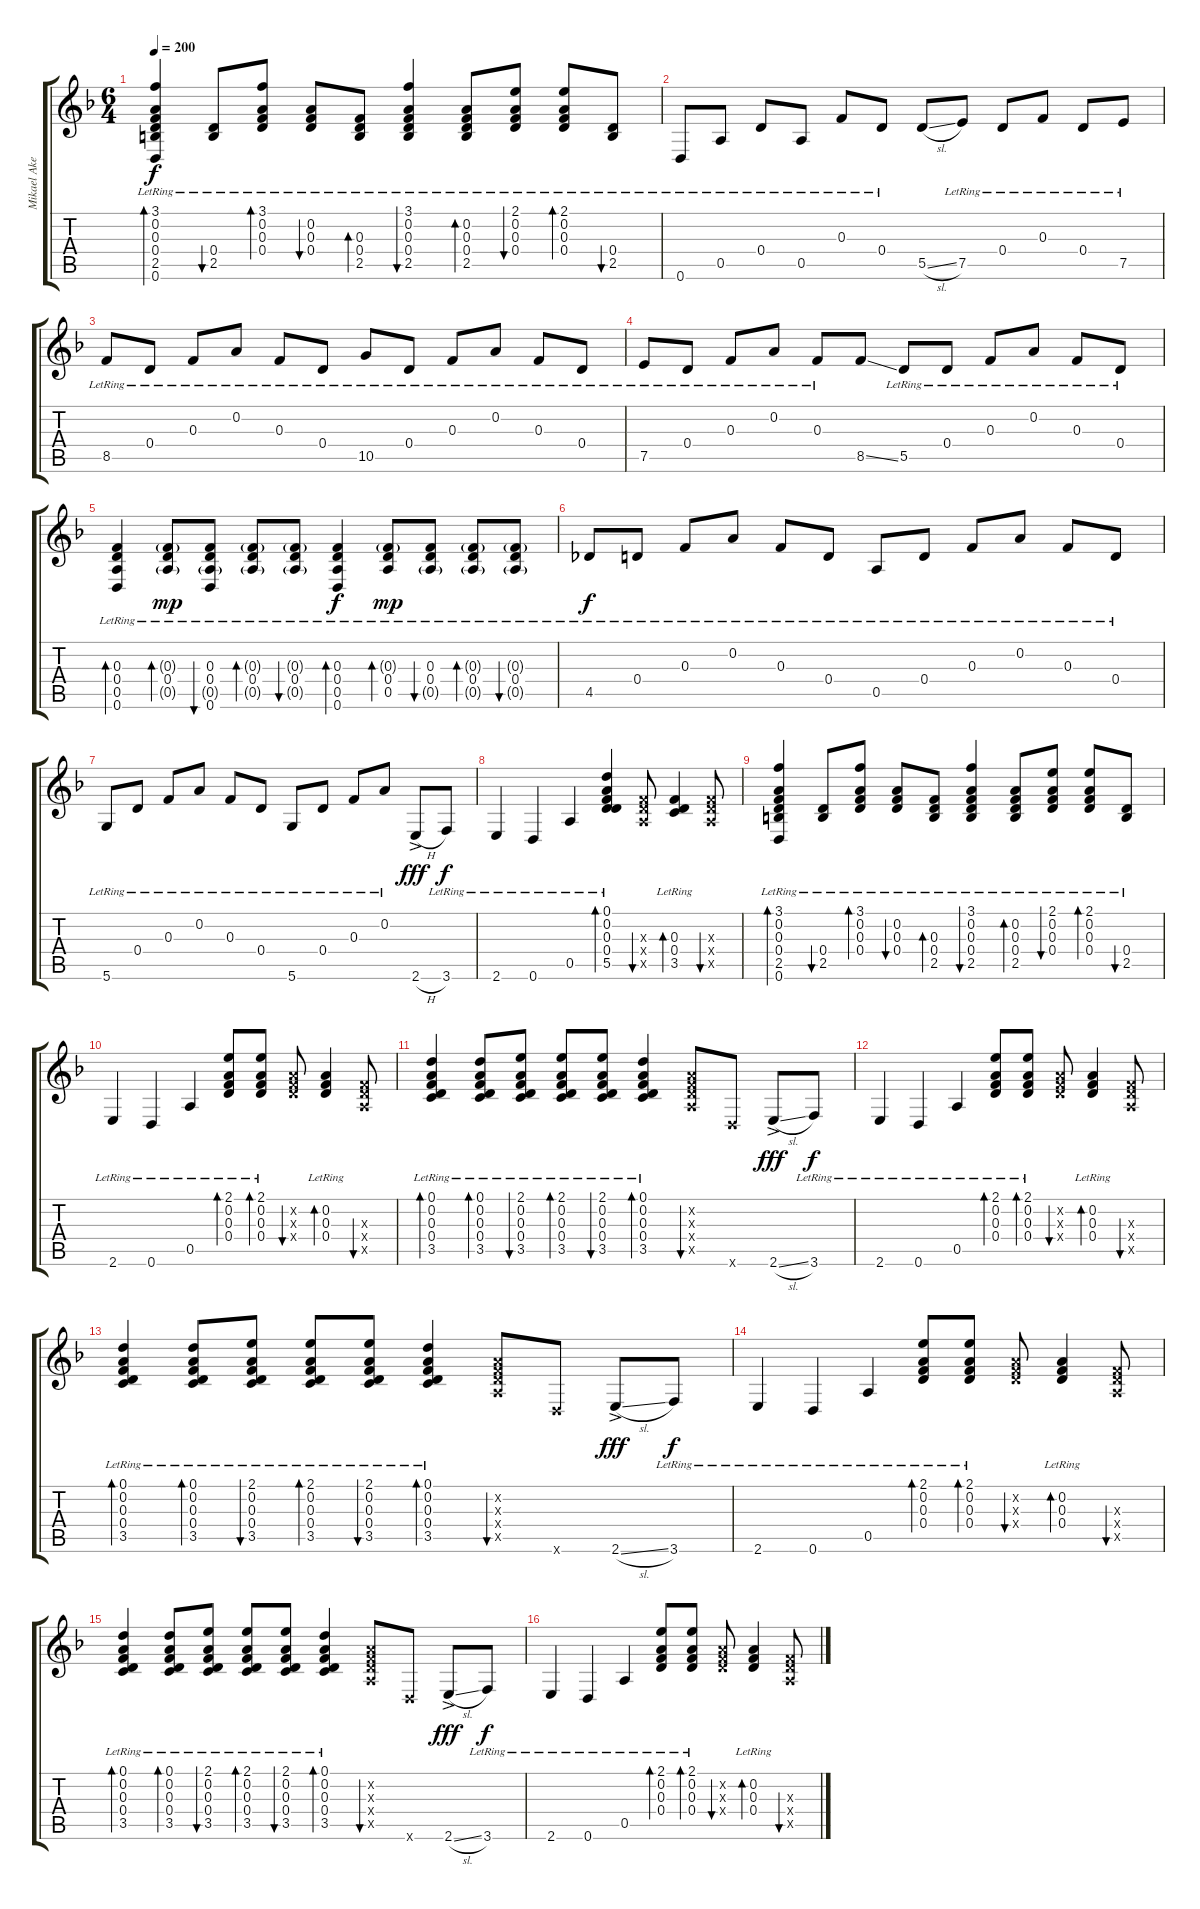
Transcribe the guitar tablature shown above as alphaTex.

\track ("Mikael Akerfeldt (Acoustic)" "Mikael Ake") {instrument acousticguitarsteel}
\staff {score tabs}
\tuning (D4 A3 F3 D3 A2 D2) {hide}
\ts (6 4)
\tempo 200
\clef g2
\ks f
(3.1{lr} 0.2{lr} 0.3{lr} 0.4{lr} 2.5{lr} 0.6{lr}).4{bd 120 dy f} (0.4{lr} 2.5{lr}).8{bu 120} (3.1{lr} 0.2{lr} 0.3{lr} 0.4{lr}).8{bd 120} (0.2{lr} 0.3{lr} 0.4{lr}).8{bu 120} (0.3{lr} 0.4{lr} 2.5{lr}).8{bd 120} (3.1{lr} 0.2{lr} 0.3{lr} 0.4{lr} 2.5{lr}).4{bu 120} (0.2{lr} 0.3{lr} 0.4{lr} 2.5{lr}).8{bd 120} (2.1{lr} 0.2{lr} 0.3{lr} 0.4{lr}).8{bu 120} (2.1{lr} 0.2{lr} 0.3{lr} 0.4{lr}).8{bd 120} (0.4{lr} 2.5{lr}).8{bu 120} |
0.6{lr}.8 0.5{lr}.8 0.4{lr}.8 0.5{lr}.8 0.3{lr}.8 0.4{lr}.8 5.5{sl}.8 7.5{lr}.8 0.4{lr}.8 0.3{lr}.8 0.4{lr}.8 7.5{lr}.8 |
8.5{lr}.8 0.4{lr}.8 0.3{lr}.8 0.2{lr}.8 0.3{lr}.8 0.4{lr}.8 10.5{lr}.8 0.4{lr}.8 0.3{lr}.8 0.2{lr}.8 0.3{lr}.8 0.4{lr}.8 |
7.5{lr}.8 0.4{lr}.8 0.3{lr}.8 0.2{lr}.8 0.3{lr}.8 8.5{ss}.8 5.5{lr}.8 0.4{lr}.8 0.3{lr}.8 0.2{lr}.8 0.3{lr}.8 0.4{lr}.8 |
(0.3{lr} 0.4{lr} 0.5{lr} 0.6{lr}).4{bd 120} (0.3{g lr} 0.4{lr} 0.5{g lr}).8{bd 120 dy mp} (0.3{lr} 0.4{lr} 0.5{g lr} 0.6{lr}).8{bu 120} (0.3{g lr} 0.4{lr} 0.5{g lr}).8{bd 120} (0.3{g lr} 0.4{lr} 0.5{g lr}).8{bu 120} (0.3{lr} 0.4{lr} 0.5{lr} 0.6{lr}).4{bd 120 dy f} (0.3{g lr} 0.4{lr} 0.5{lr}).8{bd 120 dy mp} (0.3{lr} 0.4{lr} 0.5{g lr}).8{bu 120} (0.3{g lr} 0.4{lr} 0.5{g lr}).8{bd 120} (0.3{g lr} 0.4{lr} 0.5{g lr}).8{bu 120} |
4.5{lr}.8{dy f} 0.4{lr}.8 0.3{lr}.8 0.2{lr}.8 0.3{lr}.8 0.4{lr}.8 0.5{lr}.8 0.4{lr}.8 0.3{lr}.8 0.2{lr}.8 0.3{lr}.8 0.4{lr}.8 |
5.6{lr}.8 0.4{lr}.8 0.3{lr}.8 0.2{lr}.8 0.3{lr}.8 0.4{lr}.8 5.6{lr}.8 0.4{lr}.8 0.3{lr}.8 0.2{lr}.8 2.6{h ac}.8{dy fff} 3.6{lr}.8{dy f} |
2.6{lr}.4 0.6{lr}.4 0.5{lr}.4 (0.1{lr} 0.2{lr} 0.3{lr} 0.4{lr} 5.5{lr}).4{bd 120} (0.3{x} 0.4{x} 0.5{x}).8{bu 120} (0.3{lr} 0.4{lr} 3.5{lr}).4{bd 120} (0.3{x} 0.4{x} 0.5{x}).8{bu 120} |
(3.1{lr} 0.2{lr} 0.3{lr} 0.4{lr} 2.5{lr} 0.6{lr}).4{bd 120} (0.4{lr} 2.5{lr}).8{bu 120} (3.1{lr} 0.2{lr} 0.3{lr} 0.4{lr}).8{bd 120} (0.2{lr} 0.3{lr} 0.4{lr}).8{bu 120} (0.3{lr} 0.4{lr} 2.5{lr}).8{bd 120} (3.1{lr} 0.2{lr} 0.3{lr} 0.4{lr} 2.5{lr}).4{bu 120} (0.2{lr} 0.3{lr} 0.4{lr} 2.5{lr}).8{bd 120} (2.1{lr} 0.2{lr} 0.3{lr} 0.4{lr}).8{bu 120} (2.1{lr} 0.2{lr} 0.3{lr} 0.4{lr}).8{bd 120} (0.4{lr} 2.5{lr}).8{bu 120} |
2.6{lr}.4{volume 13} 0.6{lr}.4 0.5{lr}.4 (2.1{lr} 0.2{lr} 0.3{lr} 0.4{lr}).8{bd 120} (2.1{lr} 0.2{lr} 0.3{lr} 0.4{lr}).8{bd 120} (0.2{x} 0.3{x} 0.4{x}).8{bu 120} (0.2{lr} 0.3{lr} 0.4{lr}).4{bd 120} (0.3{x} 0.4{x} 0.5{x}).8{bu 120} |
(0.1{lr} 0.2{lr} 0.3{lr} 0.4{lr} 3.5{lr}).4{bd 120} (0.1{lr} 0.2{lr} 0.3{lr} 0.4{lr} 3.5{lr}).8{bd 120} (2.1{lr} 0.2{lr} 0.3{lr} 0.4{lr} 3.5{lr}).8{bu 120} (2.1{lr} 0.2{lr} 0.3{lr} 0.4{lr} 3.5{lr}).8{bd 120} (2.1{lr} 0.2{lr} 0.3{lr} 0.4{lr} 3.5{lr}).8{bu 120} (0.1{lr} 0.2{lr} 0.3{lr} 0.4{lr} 3.5{lr}).4{bd 120} (0.2{x} 0.3{x} 0.4{x} 0.5{x}).8{bu 120} 0.6{x}.8 2.6{sl ac}.8{dy fff} 3.6{lr}.8{dy f} |
2.6{lr}.4 0.6{lr}.4 0.5{lr}.4 (2.1{lr} 0.2{lr} 0.3{lr} 0.4{lr}).8{bd 120} (2.1{lr} 0.2{lr} 0.3{lr} 0.4{lr}).8{bd 120} (0.2{x} 0.3{x} 0.4{x}).8{bu 120} (0.2{lr} 0.3{lr} 0.4{lr}).4{bd 120} (0.3{x} 0.4{x} 0.5{x}).8{bu 120} |
(0.1{lr} 0.2{lr} 0.3{lr} 0.4{lr} 3.5{lr}).4{bd 120} (0.1{lr} 0.2{lr} 0.3{lr} 0.4{lr} 3.5{lr}).8{bd 120} (2.1{lr} 0.2{lr} 0.3{lr} 0.4{lr} 3.5{lr}).8{bu 120} (2.1{lr} 0.2{lr} 0.3{lr} 0.4{lr} 3.5{lr}).8{bd 120} (2.1{lr} 0.2{lr} 0.3{lr} 0.4{lr} 3.5{lr}).8{bu 120} (0.1{lr} 0.2{lr} 0.3{lr} 0.4{lr} 3.5{lr}).4{bd 120} (0.2{x} 0.3{x} 0.4{x} 0.5{x}).8{bu 120} 0.6{x}.8 2.6{sl ac}.8{dy fff} 3.6{lr}.8{dy f} |
2.6{lr}.4 0.6{lr}.4 0.5{lr}.4 (2.1{lr} 0.2{lr} 0.3{lr} 0.4{lr}).8{bd 120} (2.1{lr} 0.2{lr} 0.3{lr} 0.4{lr}).8{bd 120} (0.2{x} 0.3{x} 0.4{x}).8{bu 120} (0.2{lr} 0.3{lr} 0.4{lr}).4{bd 120} (0.3{x} 0.4{x} 0.5{x}).8{bu 120} |
(0.1{lr} 0.2{lr} 0.3{lr} 0.4{lr} 3.5{lr}).4{bd 120} (0.1{lr} 0.2{lr} 0.3{lr} 0.4{lr} 3.5{lr}).8{bd 120} (2.1{lr} 0.2{lr} 0.3{lr} 0.4{lr} 3.5{lr}).8{bu 120} (2.1{lr} 0.2{lr} 0.3{lr} 0.4{lr} 3.5{lr}).8{bd 120} (2.1{lr} 0.2{lr} 0.3{lr} 0.4{lr} 3.5{lr}).8{bu 120} (0.1{lr} 0.2{lr} 0.3{lr} 0.4{lr} 3.5{lr}).4{bd 120} (0.2{x} 0.3{x} 0.4{x} 0.5{x}).8{bu 120} 0.6{x}.8 2.6{sl ac}.8{dy fff} 3.6{lr}.8{dy f} |
2.6{lr}.4 0.6{lr}.4 0.5{lr}.4 (2.1{lr} 0.2{lr} 0.3{lr} 0.4{lr}).8{bd 120} (2.1{lr} 0.2{lr} 0.3{lr} 0.4{lr}).8{bd 120} (0.2{x} 0.3{x} 0.4{x}).8{bu 120} (0.2{lr} 0.3{lr} 0.4{lr}).4{bd 120} (0.3{x} 0.4{x} 0.5{x}).8{bu 120}
